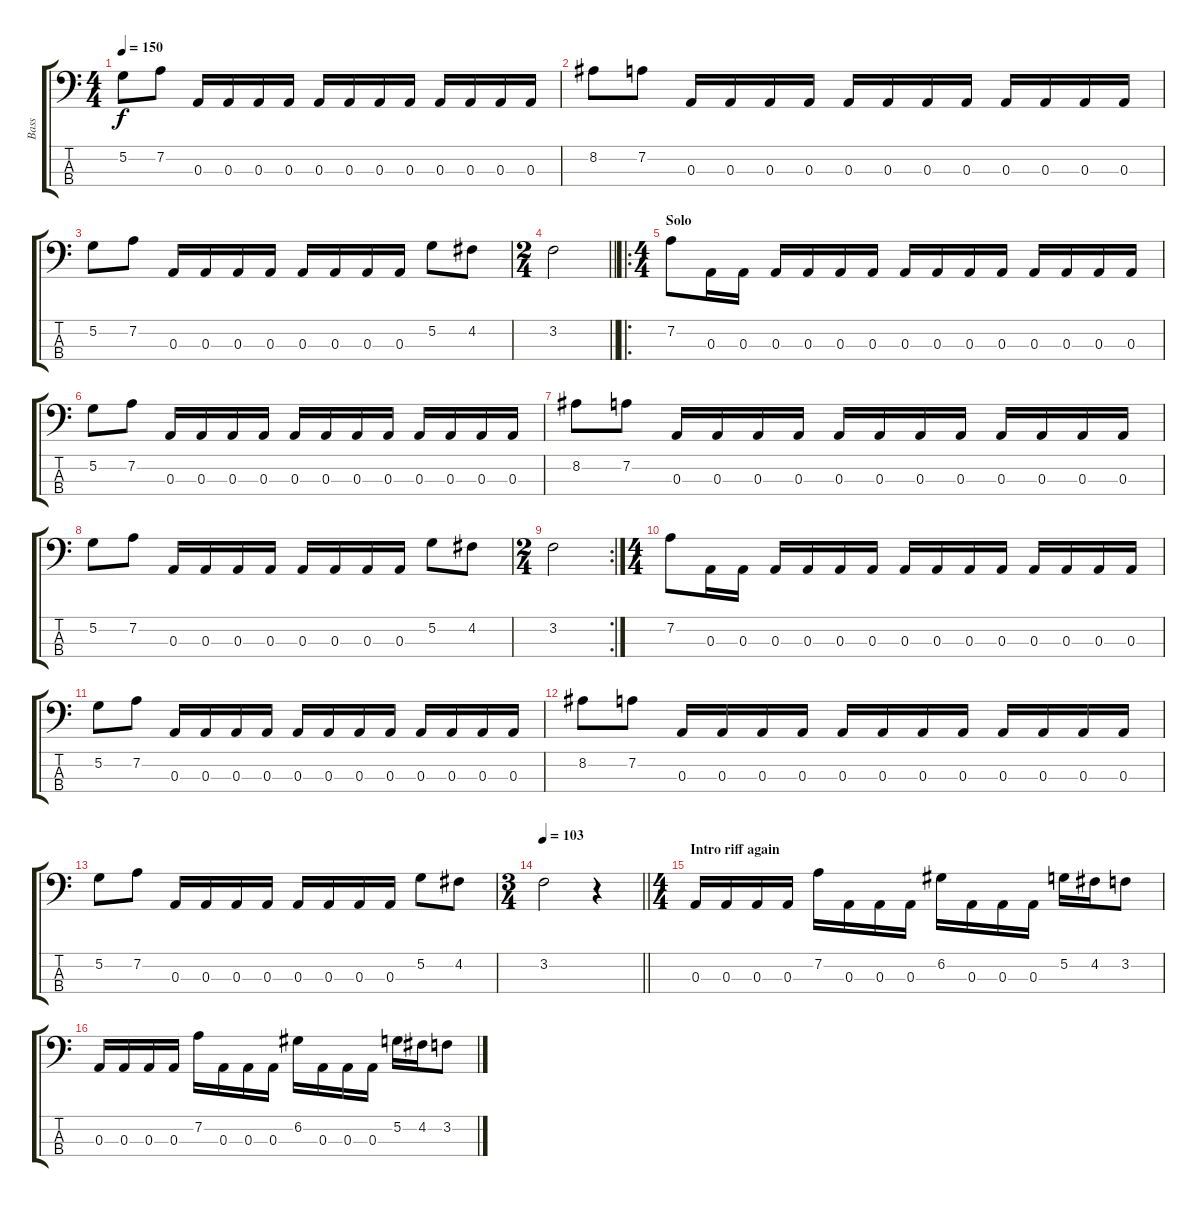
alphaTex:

\track ("Bass" "Bass") {instrument electricbasspick}
\staff {score tabs}
\tuning (G2 D2 A1 E1) {hide}
\ts (4 4)
\tempo 150
\clef f4
\ks c
5.2.8{dy f} 7.2.8 0.3.16 0.3.16 0.3.16 0.3.16 0.3.16 0.3.16 0.3.16 0.3.16 0.3.16 0.3.16 0.3.16 0.3.16 |
8.2.8 7.2.8 0.3.16 0.3.16 0.3.16 0.3.16 0.3.16 0.3.16 0.3.16 0.3.16 0.3.16 0.3.16 0.3.16 0.3.16 |
5.2.8 7.2.8 0.3.16 0.3.16 0.3.16 0.3.16 0.3.16 0.3.16 0.3.16 0.3.16 5.2.8 4.2.8 |
\ts (2 4)
\barLineRight lightlight
3.2.2 |
\ro
\ts (4 4)
\section ("" "Solo")
7.2.8 0.3.16 0.3.16 0.3.16 0.3.16 0.3.16 0.3.16 0.3.16 0.3.16 0.3.16 0.3.16 0.3.16 0.3.16 0.3.16 0.3.16 |
5.2.8 7.2.8 0.3.16 0.3.16 0.3.16 0.3.16 0.3.16 0.3.16 0.3.16 0.3.16 0.3.16 0.3.16 0.3.16 0.3.16 |
8.2.8 7.2.8 0.3.16 0.3.16 0.3.16 0.3.16 0.3.16 0.3.16 0.3.16 0.3.16 0.3.16 0.3.16 0.3.16 0.3.16 |
5.2.8 7.2.8 0.3.16 0.3.16 0.3.16 0.3.16 0.3.16 0.3.16 0.3.16 0.3.16 5.2.8 4.2.8 |
\rc 2
\ts (2 4)
3.2.2 |
\ts (4 4)
7.2.8 0.3.16 0.3.16 0.3.16 0.3.16 0.3.16 0.3.16 0.3.16 0.3.16 0.3.16 0.3.16 0.3.16 0.3.16 0.3.16 0.3.16 |
5.2.8 7.2.8 0.3.16 0.3.16 0.3.16 0.3.16 0.3.16 0.3.16 0.3.16 0.3.16 0.3.16 0.3.16 0.3.16 0.3.16 |
8.2.8 7.2.8 0.3.16 0.3.16 0.3.16 0.3.16 0.3.16 0.3.16 0.3.16 0.3.16 0.3.16 0.3.16 0.3.16 0.3.16 |
5.2.8 7.2.8 0.3.16 0.3.16 0.3.16 0.3.16 0.3.16 0.3.16 0.3.16 0.3.16 5.2.8 4.2.8 |
\ts (3 4)
\tempo 103
\barLineRight lightlight
3.2.2 r.4 |
\ts (4 4)
\section ("" "Intro riff again")
0.3.16 0.3.16 0.3.16 0.3.16 7.2.16 0.3.16 0.3.16 0.3.16 6.2.16 0.3.16 0.3.16 0.3.16 5.2.16 4.2.16 3.2.8 |
0.3.16 0.3.16 0.3.16 0.3.16 7.2.16 0.3.16 0.3.16 0.3.16 6.2.16 0.3.16 0.3.16 0.3.16 5.2.16 4.2.16 3.2.8
